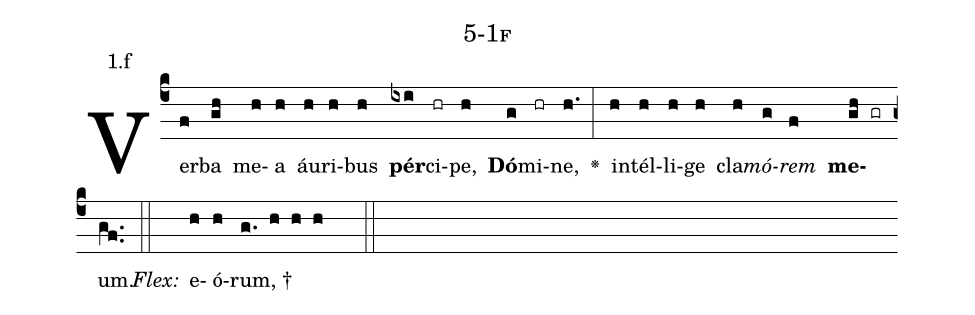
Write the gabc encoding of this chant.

name: 5-1f;
annotation: 1.f;
%%
(c4)Ver(f)ba(gh) me(h)a(h) áu(h)ri(h)bus(h) <b>pér</b>(ixi)ci(hr)pe,(h) <b>Dó</b>(g)mi(hr)ne,(h.) <v>\greheightstar</v>(:) in(h)tél(h)li(h)ge(h) cla(h)<i>mó</i>(g)<i>rem</i>(f) <b>me</b>(gh gr)um.(gf..) (::)
<i>Flex:</i>()  e(h)ó(h)rum, †(g. h h h  ::)

%E(h) u(h) o(g) u(f) a(gh) e.(gf..) (::)
